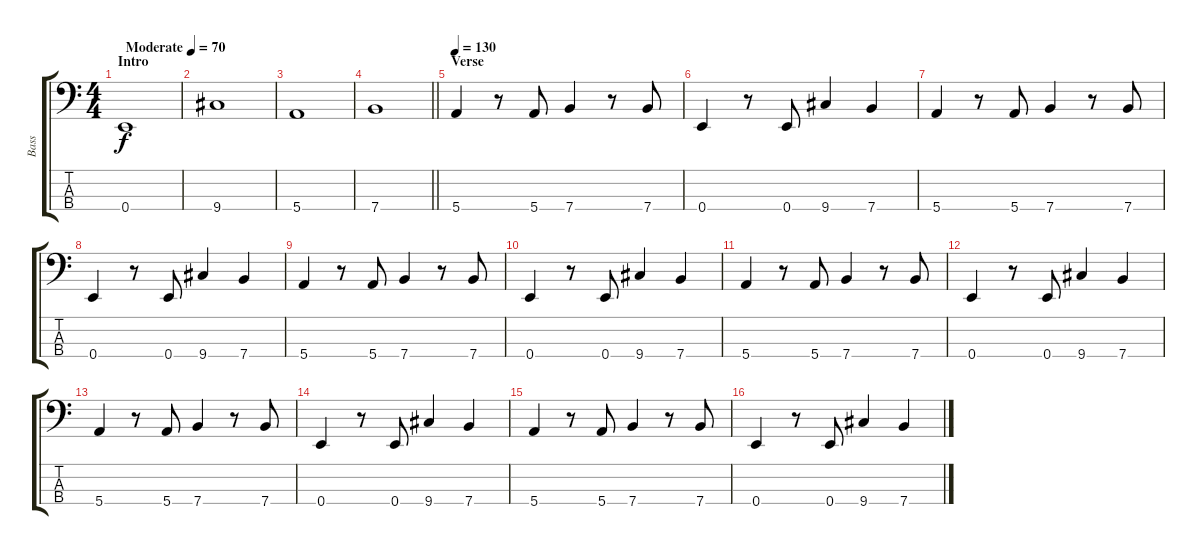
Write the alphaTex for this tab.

\track ("Bass" "Bass") {instrument electricbassfinger}
\staff {score tabs}
\tuning (G2 D2 A1 E1) {hide}
\ts (4 4)
\section ("" "Intro")
\tempo (70 "Moderate")
\clef f4
\ks c
0.4.1{dy f instrument electricbassfinger} |
9.4.1 |
5.4.1 |
\barLineRight lightlight
7.4.1 |
\section ("" "Verse")
\tempo 130
5.4.4 r.8 5.4.8 7.4.4 r.8 7.4.8 |
0.4.4 r.8 0.4.8 9.4.4 7.4.4 |
5.4.4 r.8 5.4.8 7.4.4 r.8 7.4.8 |
0.4.4 r.8 0.4.8 9.4.4 7.4.4 |
5.4.4 r.8 5.4.8 7.4.4 r.8 7.4.8 |
0.4.4 r.8 0.4.8 9.4.4 7.4.4 |
5.4.4 r.8 5.4.8 7.4.4 r.8 7.4.8 |
0.4.4 r.8 0.4.8 9.4.4 7.4.4 |
5.4.4 r.8 5.4.8 7.4.4 r.8 7.4.8 |
0.4.4 r.8 0.4.8 9.4.4 7.4.4 |
5.4.4 r.8 5.4.8 7.4.4 r.8 7.4.8 |
0.4.4 r.8 0.4.8 9.4.4 7.4.4
